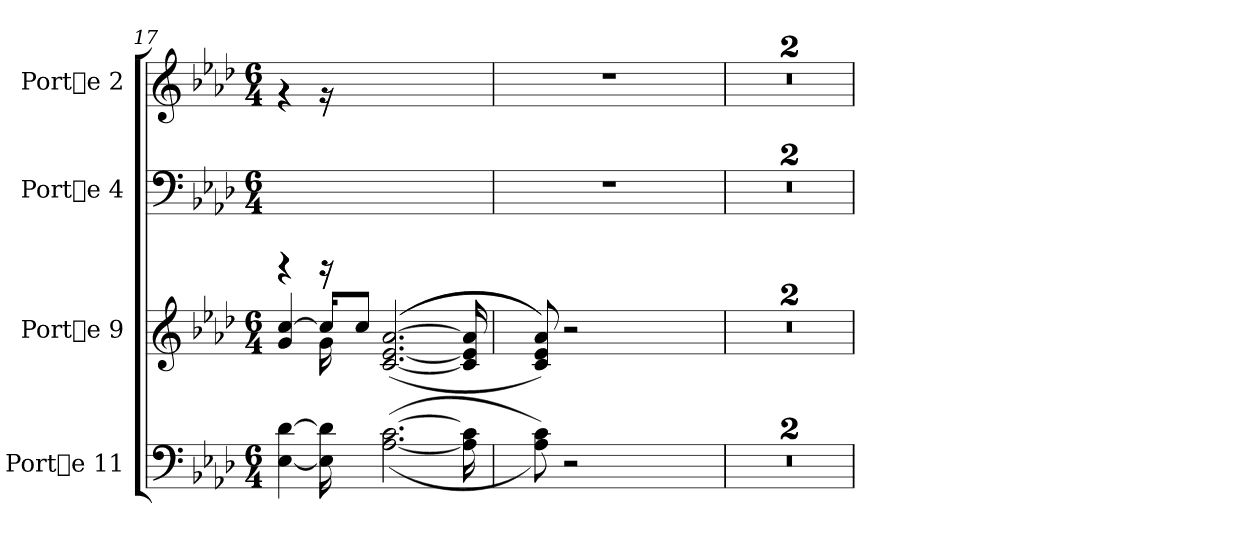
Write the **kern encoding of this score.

**kern	**kern	**kern	**kern
*part4	*part3	*part2	*part1
*staff4	*staff3	*staff2	*staff1
*I"Porte 11	*I"Porte 9	*I"Porte 4	*I"Porte 2
*clefF4	*clefG2	*clefF4	*clefG2
*k[b-e-a-d-]	*k[b-e-a-d-]	*k[b-e-a-d-]	*k[b-e-a-d-]
*A-:	*A-:	*A-:	*A-:
*M6/4	*M6/4	*M6/4	*M6/4
=17	=17	=17	=17
*	*^	*^	*^
[>4d-\ [>4E-\	[<4cc/ 4g/	4ryy	4rCCC	4rCCC	4rf	4rf
16d-\] 16E-\]	16cc/KL]	16g\	16rCCC	16rCCC	16rf	16rf
8.ryy	16ryy	1ryy	1ryy	1ryy	1ryy	1ryy
.	8cc/J	.	.	.	.	.
(>(>[>2.c\ [>2.A-\	(<(<(<[<2.a-/ [<2.e-/ [<2.c/	.	.	.	.	.
16c\] 16A-\]	16a-/] 16e-/] 16c/]	.	.	.	.	.
*	*v	*v	*	*	*v	*v
*	*	*v	*v	*
!!LO:LB:g=z
=18	=18	=18	=18
8.ryy	8.ryy	1.r	1.r
8c\ 8A-\))	8a-/ 8e-/ 8c/)))	.	.
2r	2r	.	.
2ryy	2ryy	.	.
8.ryy	8.ryy	.	.
=19	=19	=19	=19
1.r	1.r	1.r	1.r
=20	=20	=20	=20
1.r	1.r	1.r	1.r
=	=	=	=
*-	*-	*-	*-
